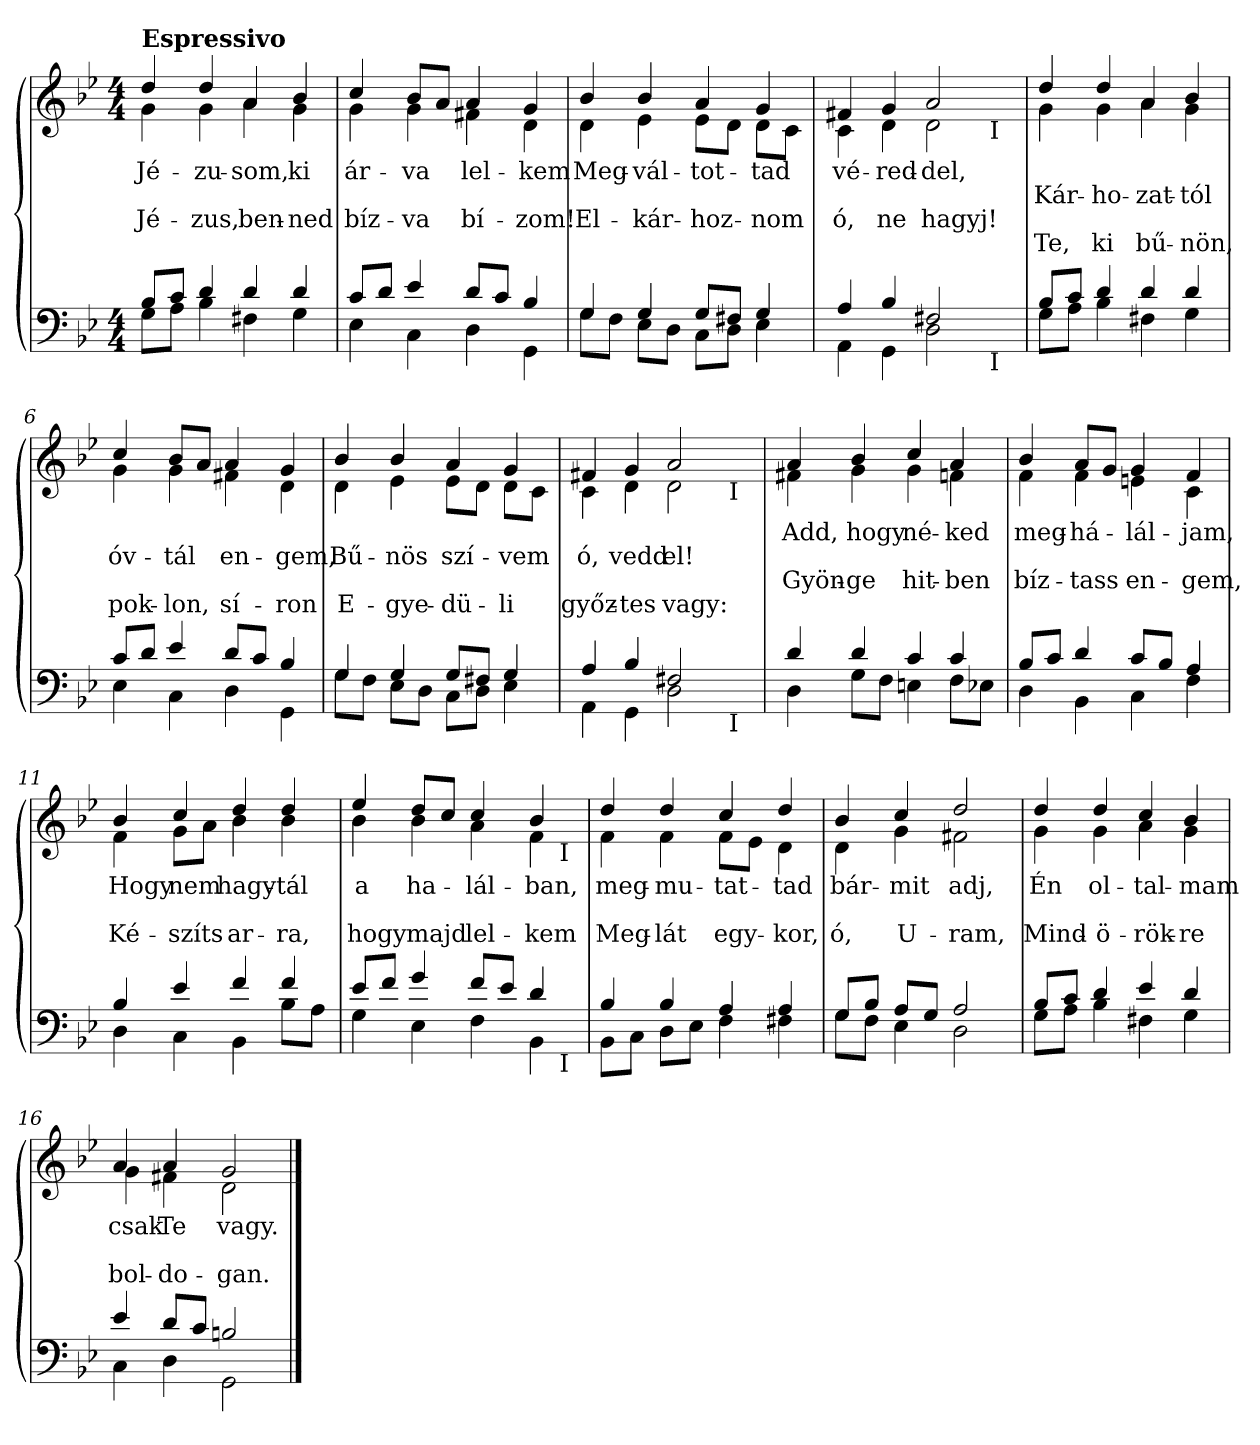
**kern	**kern	**text	**text	**text	**text
*part2	*part1	*part1	*part1	*part1	*part1
*staff2	*staff1	*staff1	*staff1	*staff1	*staff1
*clefF4	*clefG2	*	*	*	*
*k[b-e-]	*k[b-e-]	*	*	*	*
*B-:	*B-:	*	*	*	*
*M4/4	*M4/4	*	*	*	*
=1	=1	=1	=1	=1	=1
*^	*^	*	*	*	*
!	!	!LO:TX:a:B:t=Espressivo	!	!	!	!	!
!	!	!	!	!LO:LY:b	!	!LO:LY:b	!
8B-/L	8G\L	4dd/	4g\	Jé-	.	Jé-	.
8c/J	8A\J	.	.	.	.	.	.
!	!	!	!	!LO:LY:b	!	!LO:LY:b	!
4d/	4B-\	4dd/	4g\	-zu-	.	-zus,	.
!	!	!	!	!LO:LY:b	!	!LO:LY:b	!
4d/	4F#X\	4a/	4a\	-som,	.	ben-	.
!	!	!	!	!LO:LY:b	!	!LO:LY:b	!
4d/	4G\	4b-/	4g\	ki	.	-ned	.
=2	=2	=2	=2	=2	=2	=2	=2
!	!	!	!	!LO:LY:b	!	!LO:LY:b	!
8c/L	4E-\	4cc/	4g\	ár-	.	bíz-	.
8d/J	.	.	.	.	.	.	.
!	!	!	!	!LO:LY:b	!	!LO:LY:b	!
4e-/	4C\	8b-/L	4g\	-va	.	-va	.
.	.	8a/J	.	.	.	.	.
!	!	!	!	!LO:LY:b	!	!LO:LY:b	!
8d/L	4D\	4a/	4f#X\	lel-	.	bí-	.
8c/J	.	.	.	.	.	.	.
!	!	!	!	!LO:LY:b	!	!LO:LY:b	!
4B-/	4GG\	4g/	4d\	-kem	.	-zom!	.
=3	=3	=3	=3	=3	=3	=3	=3
!	!	!	!	!LO:LY:b	!	!LO:LY:b	!
4G/	8G\L	4b-/	4d\	Meg-	.	El-	.
.	8F\J	.	.	.	.	.	.
!	!	!	!	!LO:LY:b	!	!LO:LY:b	!
4G/	8E-\L	4b-/	4e-\	-vál-	.	-kár-	.
.	8D\J	.	.	.	.	.	.
!	!	!	!	!LO:LY:b	!	!LO:LY:b	!
8G/L	8C\L	4a/	8e-\L	-tot-	.	-hoz-	.
8F#X/J	8D\J	.	8d\J	.	.	.	.
!	!	!	!	!LO:LY:b	!	!LO:LY:b	!
4G/	4E-\	4g/	8d\L	-tad	.	-nom	.
.	.	.	8c\J	.	.	.	.
=4	=4	=4	=4	=4	=4	=4	=4
!	!	!	!	!LO:LY:b	!	!LO:LY:b	!
*	*^	*	*^	*	*	*	*
4A/	4AA\	2ryy	4f#X/	4c\	2ryy	vé-	.	ó,	.
!	!	!	!	!	!	!LO:LY:b	!	!LO:LY:b	!
4B-/	4GG\	.	4g/	4d\	.	-red-	.	ne	.
!	!	!	!	!	!	!LO:LY:b	!	!LO:LY:b	!
2F#X/	2D\	4ryy	2a/	2d\	4ryy	-del,	.	hagyj!	.
.	.	16ryy	.	.	16ryy	.	.	.	.
!	!	!	!	!	!LO:TX:b:t=I	!	!	!	!
!	!	!LO:TX:b:t=I	!	!	!	!	!	!	!
.	.	8.ryy	.	.	8.ryy	.	.	.	.
*	*v	*v	*	*	*	*	*	*	*
*	*	*	*v	*v	*	*	*	*
!!LO:LB:g=z
=5	=5	=5	=5	=5	=5	=5	=5
*	*^	*	*^	*	*	*	*
!	!	!	!	!	!	!	!LO:LY:b	!	!LO:LY:b
*	*v	*v	*	*	*	*	*	*	*
*	*	*	*v	*v	*	*	*	*
8B-/L	8G\L	4dd/	4g\	.	Kár-	.	Te,
8c/J	8A\J	.	.	.	.	.	.
!	!	!	!	!	!LO:LY:b	!	!LO:LY:b
4d/	4B-\	4dd/	4g\	.	-ho-	.	ki
!	!	!	!	!	!LO:LY:b	!	!LO:LY:b
4d/	4F#X\	4a/	4a\	.	-zat-	.	bű-
!	!	!	!	!	!LO:LY:b	!	!LO:LY:b
4d/	4G\	4b-/	4g\	.	-tól	.	-nön,
=6	=6	=6	=6	=6	=6	=6	=6
!	!	!	!	!	!LO:LY:b	!	!LO:LY:b
8c/L	4E-\	4cc/	4g\	.	óv-	.	pok-
8d/J	.	.	.	.	.	.	.
!	!	!	!	!	!LO:LY:b	!	!LO:LY:b
4e-/	4C\	8b-/L	4g\	.	-tál	.	-lon,
.	.	8a/J	.	.	.	.	.
!	!	!	!	!	!LO:LY:b	!	!LO:LY:b
8d/L	4D\	4a/	4f#X\	.	en-	.	sí-
8c/J	.	.	.	.	.	.	.
!	!	!	!	!	!LO:LY:b	!	!LO:LY:b
4B-/	4GG\	4g/	4d\	.	-gem,	.	-ron
=7	=7	=7	=7	=7	=7	=7	=7
!	!	!	!	!	!LO:LY:b	!	!LO:LY:b
4G/	8G\L	4b-/	4d\	.	Bű-	.	E-
.	8F\J	.	.	.	.	.	.
!	!	!	!	!	!LO:LY:b	!	!LO:LY:b
4G/	8E-\L	4b-/	4e-\	.	-nös	.	-gye-
.	8D\J	.	.	.	.	.	.
!	!	!	!	!	!LO:LY:b	!	!LO:LY:b
8G/L	8C\L	4a/	8e-\L	.	szí-	.	-dü-
8F#X/J	8D\J	.	8d\J	.	.	.	.
!	!	!	!	!	!LO:LY:b	!	!LO:LY:b
4G/	4E-\	4g/	8d\L	.	-vem	.	-li
.	.	.	8c\J	.	.	.	.
=8	=8	=8	=8	=8	=8	=8	=8
!	!	!	!	!	!LO:LY:b	!	!LO:LY:b
*	*^	*	*^	*	*	*	*
4A/	4AA\	2ryy	4f#X/	4c\	2ryy	.	ó,	.	győz-
!	!	!	!	!	!	!	!LO:LY:b	!	!LO:LY:b
4B-/	4GG\	.	4g/	4d\	.	.	vedd	.	-tes
!	!	!	!	!	!	!	!LO:LY:b	!	!LO:LY:b
2F#X/	2D\	4ryy	2a/	2d\	4ryy	.	el!	.	vagy:
.	.	16ryy	.	.	16ryy	.	.	.	.
!	!	!	!	!	!LO:TX:b:t=I	!	!	!	!
!	!	!LO:TX:b:t=I	!	!	!	!	!	!	!
.	.	8.ryy	.	.	8.ryy	.	.	.	.
*	*v	*v	*	*	*	*	*	*	*
*	*	*	*v	*v	*	*	*	*
!!LO:LB:g=z
=9	=9	=9	=9	=9	=9	=9	=9
*	*^	*	*^	*	*	*	*
!	!	!	!	!	!	!LO:LY:b	!	!LO:LY:b	!
*	*v	*v	*	*	*	*	*	*	*
*	*	*	*v	*v	*	*	*	*
4d/	4D\	4a/	4f#X\	Add,	.	Gyön-	.
!	!	!	!	!LO:LY:b	!	!LO:LY:b	!
4d/	8G\L	4b-/	4g\	hogy	.	-ge	.
.	8F\J	.	.	.	.	.	.
!	!	!	!	!LO:LY:b	!	!LO:LY:b	!
4c/	4En\	4cc/	4g\	né-	.	hit-	.
!	!	!	!	!LO:LY:b	!	!LO:LY:b	!
4c/	8F\L	4a/	4fn\	-ked	.	-ben	.
.	8E-X\J	.	.	.	.	.	.
=10	=10	=10	=10	=10	=10	=10	=10
!	!	!	!	!LO:LY:b	!	!LO:LY:b	!
8B-/L	4D\	4b-/	4f\	meg-	.	bíz-	.
8c/J	.	.	.	.	.	.	.
!	!	!	!	!LO:LY:b	!	!LO:LY:b	!
4d/	4BB-\	8a/L	4f\	-há-	.	-tass	.
.	.	8g/J	.	.	.	.	.
!	!	!	!	!LO:LY:b	!	!LO:LY:b	!
8c/L	4C\	4g/	4en\	-lál-	.	en-	.
8B-/J	.	.	.	.	.	.	.
!	!	!	!	!LO:LY:b	!	!LO:LY:b	!
4A/	4F\	4f/	4c\	-jam,	.	-gem,	.
=11	=11	=11	=11	=11	=11	=11	=11
!	!	!	!	!LO:LY:b	!	!LO:LY:b	!
4B-/	4D\	4b-/	4f\	Hogy	.	Ké-	.
!	!	!	!	!LO:LY:b	!	!LO:LY:b	!
4e-/	4C\	4cc/	8g\L	nem	.	-szíts	.
.	.	.	8a\J	.	.	.	.
!	!	!	!	!LO:LY:b	!	!LO:LY:b	!
4f/	4BB-\	4dd/	4b-\	hagy-	.	ar-	.
!	!	!	!	!LO:LY:b	!	!LO:LY:b	!
4f/	8B-\L	4dd/	4b-\	-tál	.	-ra,	.
.	8A\J	.	.	.	.	.	.
=12	=12	=12	=12	=12	=12	=12	=12
!	!	!	!	!LO:LY:b	!	!LO:LY:b	!
*	*^	*	*^	*	*	*	*
8e-/L	4G\	2..ryy	4ee-/	4b-\	2..ryy	a	.	hogy	.
8f/J	.	.	.	.	.	.	.	.	.
!	!	!	!	!	!	!LO:LY:b	!	!LO:LY:b	!
4g/	4E-\	.	8dd/L	4b-\	.	ha-	.	majd	.
.	.	.	8cc/J	.	.	.	.	.	.
!	!	!	!	!	!	!LO:LY:b	!	!LO:LY:b	!
8f/L	4F\	.	4cc/	4a\	.	-lál-	.	lel-	.
8e-/J	.	.	.	.	.	.	.	.	.
!	!	!	!	!	!	!LO:LY:b	!	!LO:LY:b	!
4d/	4BB-\	.	4b-/	4f\	.	-ban,	.	-kem	.
!	!	!	!	!	!LO:TX:b:t=I	!	!	!	!
!	!	!LO:TX:b:t=I	!	!	!	!	!	!	!
.	.	8ryy	.	.	8ryy	.	.	.	.
*	*v	*v	*	*	*	*	*	*	*
*	*	*	*v	*v	*	*	*	*
!!LO:LB:g=z
=13	=13	=13	=13	=13	=13	=13	=13
*	*^	*	*^	*	*	*	*
!	!	!	!	!	!	!LO:LY:b	!	!LO:LY:b	!
*	*v	*v	*	*	*	*	*	*	*
*	*	*	*v	*v	*	*	*	*
4B-/	8BB-\L	4dd/	4f\	meg-	.	Meg-	.
.	8C\J	.	.	.	.	.	.
!	!	!	!	!LO:LY:b	!	!LO:LY:b	!
4B-/	8D\L	4dd/	4f\	-mu-	.	-lát	.
.	8E-\J	.	.	.	.	.	.
!	!	!	!	!LO:LY:b	!	!LO:LY:b	!
4A/	4F\	4cc/	8f\L	-tat-	.	egy-	.
.	.	.	8e-\J	.	.	.	.
!	!	!	!	!LO:LY:b	!	!LO:LY:b	!
4A/	4F#X\	4dd/	4d\	-tad	.	-kor,	.
=14	=14	=14	=14	=14	=14	=14	=14
!	!	!	!	!LO:LY:b	!	!LO:LY:b	!
8G/L	8G\L	4b-/	4d\	bár-	.	ó,	.
8B-/J	8F\J	.	.	.	.	.	.
!	!	!	!	!LO:LY:b	!	!LO:LY:b	!
8A/L	4E-\	4cc/	4g\	-mit	.	U-	.
8G/J	.	.	.	.	.	.	.
!	!	!	!	!LO:LY:b	!	!LO:LY:b	!
2A/	2D\	2dd/	2f#X\	adj,	.	-ram,	.
=15	=15	=15	=15	=15	=15	=15	=15
!	!	!	!	!LO:LY:b	!	!LO:LY:b	!
8B-/L	8G\L	4dd/	4g\	Én	.	Mind-	.
8c/J	8A\J	.	.	.	.	.	.
!	!	!	!	!LO:LY:b	!	!LO:LY:b	!
4d/	4B-\	4dd/	4g\	ol-	.	-ö-	.
!	!	!	!	!LO:LY:b	!	!LO:LY:b	!
4e-/	4F#X\	4cc/	4a\	-tal-	.	-rök-	.
!	!	!	!	!LO:LY:b	!	!LO:LY:b	!
4d/	4G\	4b-/	4g\	-mam	.	-re	.
=16	=16	=16	=16	=16	=16	=16	=16
!	!	!	!	!LO:LY:b	!	!LO:LY:b	!
4e-/	4C\	4a/	4g\	csak	.	bol-	.
!	!	!	!	!LO:LY:b	!	!LO:LY:b	!
8d/L	4D\	4a/	4f#X\	Te	.	-do-	.
8c/J	.	.	.	.	.	.	.
!	!	!	!	!LO:LY:b	!	!LO:LY:b	!
2Bn/	2GG\	2g/	2d\	vagy.	.	-gan.	.
*v	*v	*	*	*	*	*	*
*	*v	*v	*	*	*	*
==	==	==	==	==	==
*-	*-	*-	*-	*-	*-
